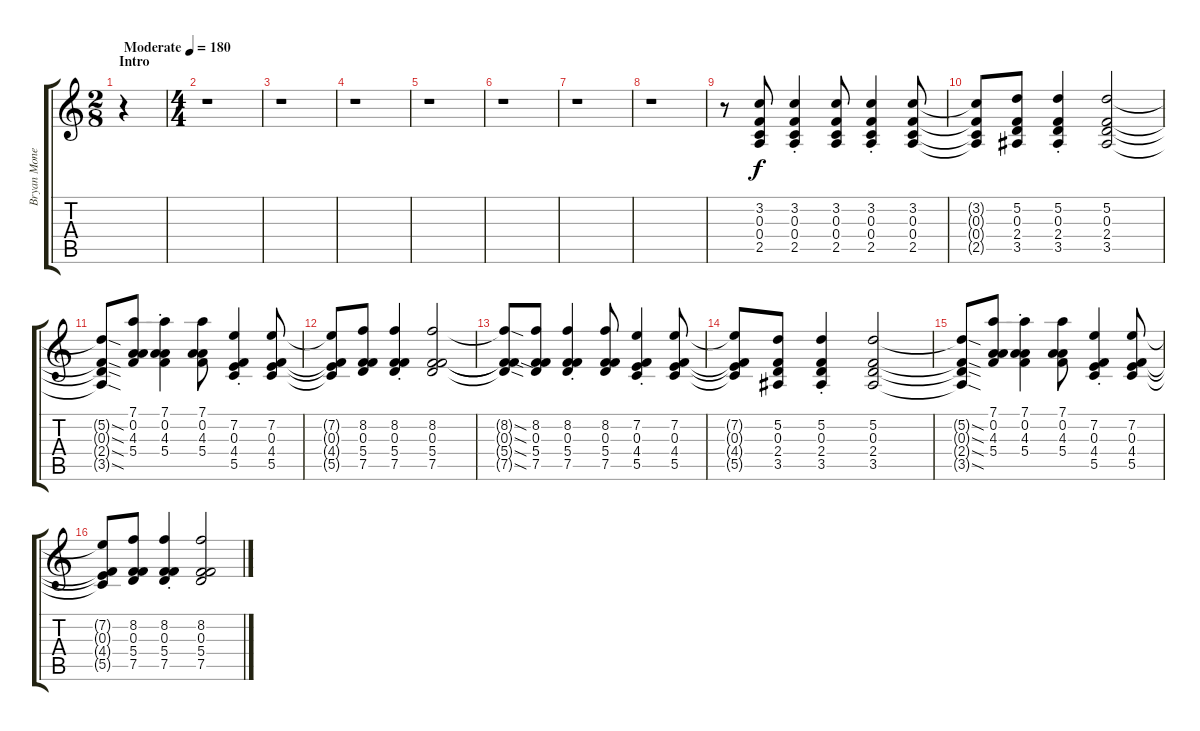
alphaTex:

\track ("Bryan Money [Gtr.2]" "Bryan Mone") {instrument distortionguitar}
\staff {score tabs}
\tuning (D4 A3 F3 C3 G2 C2) {hide}
\ts (2 8)
\section ("" "Intro")
\tempo (180 "Moderate")
\clef g2
\ks c
r.4{dy f instrument distortionguitar} |
\ts (4 4)
r.1 |
r.1 |
r.1 |
r.1 |
r.1 |
r.1 |
r.1 |
r.8 (3.2 0.3 0.4 2.5).8 (3.2{st} 0.3{st} 0.4{st} 2.5{st}).4 (3.2 0.3 0.4 2.5).8 (3.2{st} 0.3{st} 0.4{st} 2.5{st}).4 (3.2 0.3 0.4 2.5).8 |
(3.2{t} 0.3{t} 0.4{t} 2.5{t}).8 (5.2 0.3 2.4 3.5).8 (5.2{st} 0.3{st} 2.4{st} 3.5{st}).4 (5.2 0.3 2.4 3.5).2 |
(5.2{sod t} 0.3{sod t} 2.4{sod t} 3.5{sod t}).8 (7.1 0.2 4.3 5.4).8 (7.1{st} 0.2{st} 4.3{st} 5.4{st}).4 (7.1 0.2 4.3 5.4).8 (7.2{st} 0.3{st} 4.4{st} 5.5{st}).4 (7.2 0.3 4.4 5.5).8 |
(7.2{t} 0.3{t} 4.4{t} 5.5{t}).8 (8.2 0.3 5.4 7.5).8 (8.2{st} 0.3{st} 5.4{st} 7.5{st}).4 (8.2 0.3 5.4 7.5).2 |
(8.2{sod t} 0.3{sod t} 5.4{sod t} 7.5{sod t}).8 (8.2 0.3 5.4 7.5).8 (8.2{st} 0.3{st} 5.4{st} 7.5{st}).4 (8.2 0.3 5.4 7.5).8 (7.2{st} 0.3{st} 4.4{st} 5.5{st}).4 (7.2 0.3 4.4 5.5).8 |
(7.2{t} 0.3{t} 4.4{t} 5.5{t}).8 (5.2 0.3 2.4 3.5).8 (5.2{st} 0.3{st} 2.4{st} 3.5{st}).4 (5.2 0.3 2.4 3.5).2 |
(5.2{sod t} 0.3{sod t} 2.4{sod t} 3.5{sod t}).8 (7.1 0.2 4.3 5.4).8 (7.1{st} 0.2{st} 4.3{st} 5.4{st}).4 (7.1 0.2 4.3 5.4).8 (7.2{st} 0.3{st} 4.4{st} 5.5{st}).4 (7.2 0.3 4.4 5.5).8 |
(7.2{t} 0.3{t} 4.4{t} 5.5{t}).8 (8.2 0.3 5.4 7.5).8 (8.2{st} 0.3{st} 5.4{st} 7.5{st}).4 (8.2 0.3 5.4 7.5).2
